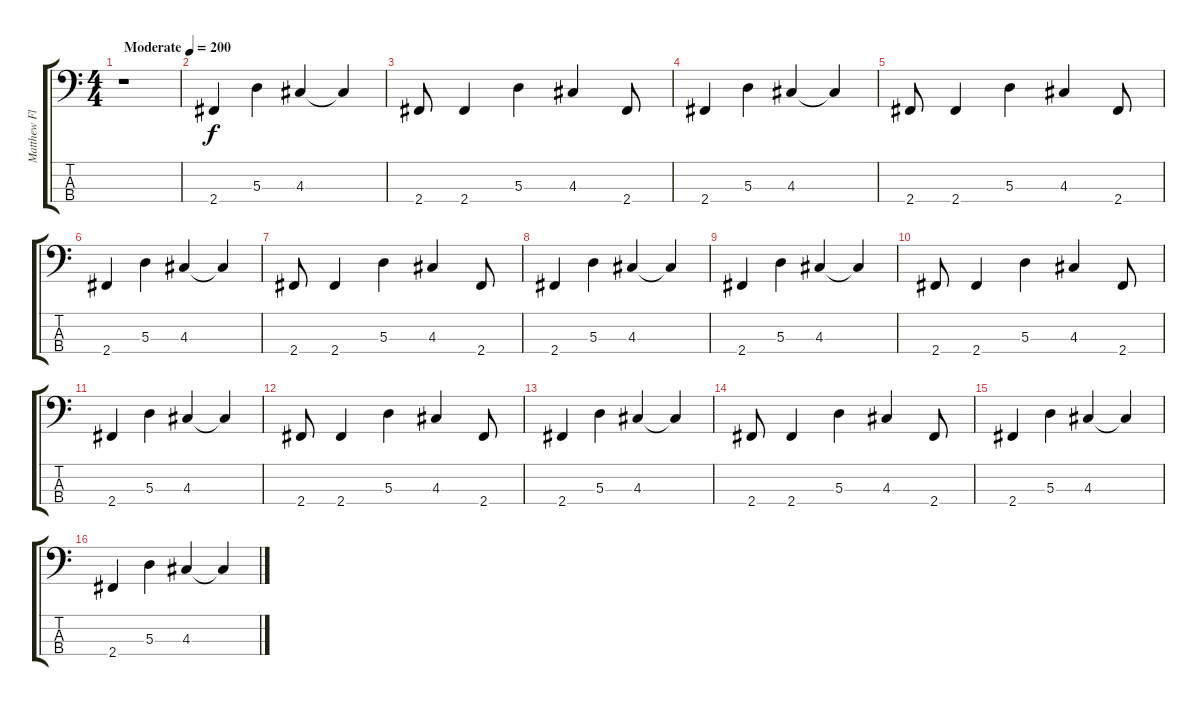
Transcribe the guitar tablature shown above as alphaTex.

\track ("Matthew Fletcher" "Matthew Fl") {instrument electricbasspick}
\staff {score tabs}
\tuning (G2 D2 A1 E1) {hide}
\ts (4 4)
\tempo (200 "Moderate")
\clef f4
\ks c
r.1{dy f instrument electricbasspick} |
2.4.4 5.3.4 4.3.4 4.3{t}.4 |
2.4.8 2.4.4 5.3.4 4.3.4 2.4.8 |
2.4.4 5.3.4 4.3.4 4.3{t}.4 |
2.4.8 2.4.4 5.3.4 4.3.4 2.4.8 |
2.4.4 5.3.4 4.3.4 4.3{t}.4 |
2.4.8 2.4.4 5.3.4 4.3.4 2.4.8 |
2.4.4 5.3.4 4.3.4 4.3{t}.4 |
2.4.4 5.3.4 4.3.4 4.3{t}.4 |
2.4.8 2.4.4 5.3.4 4.3.4 2.4.8 |
2.4.4 5.3.4 4.3.4 4.3{t}.4 |
2.4.8 2.4.4 5.3.4 4.3.4 2.4.8 |
2.4.4 5.3.4 4.3.4 4.3{t}.4 |
2.4.8 2.4.4 5.3.4 4.3.4 2.4.8 |
2.4.4 5.3.4 4.3.4 4.3{t}.4 |
2.4.4 5.3.4 4.3.4 4.3{t}.4
